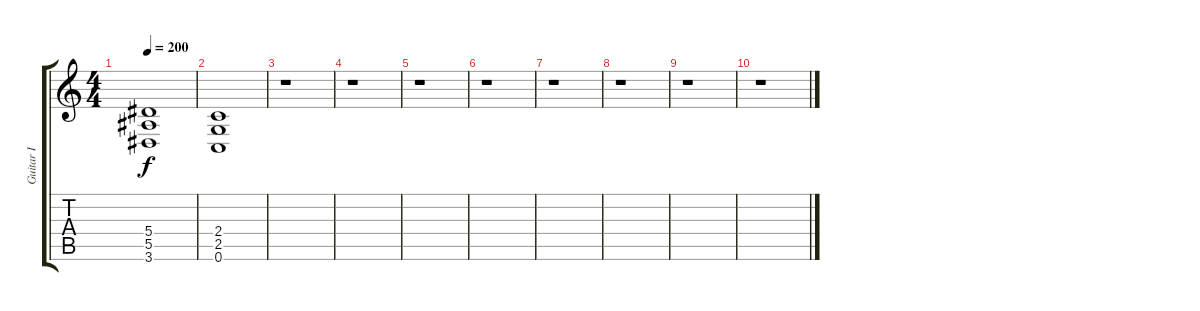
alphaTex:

\track ("Guitar I" "Guitar I") {instrument distortionguitar}
\staff {score tabs}
\tuning (C4 G3 Eb3 Bb2 F2 C2) {hide}
\ts (4 4)
\tempo 200
\clef g2
\ks c
(5.4 5.5 3.6).1{dy f} |
(2.4 2.5 0.6).1 |
r.1 |
r.1 |
r.1 |
r.1 |
r.1 |
r.1 |
r.1 |
r.1
